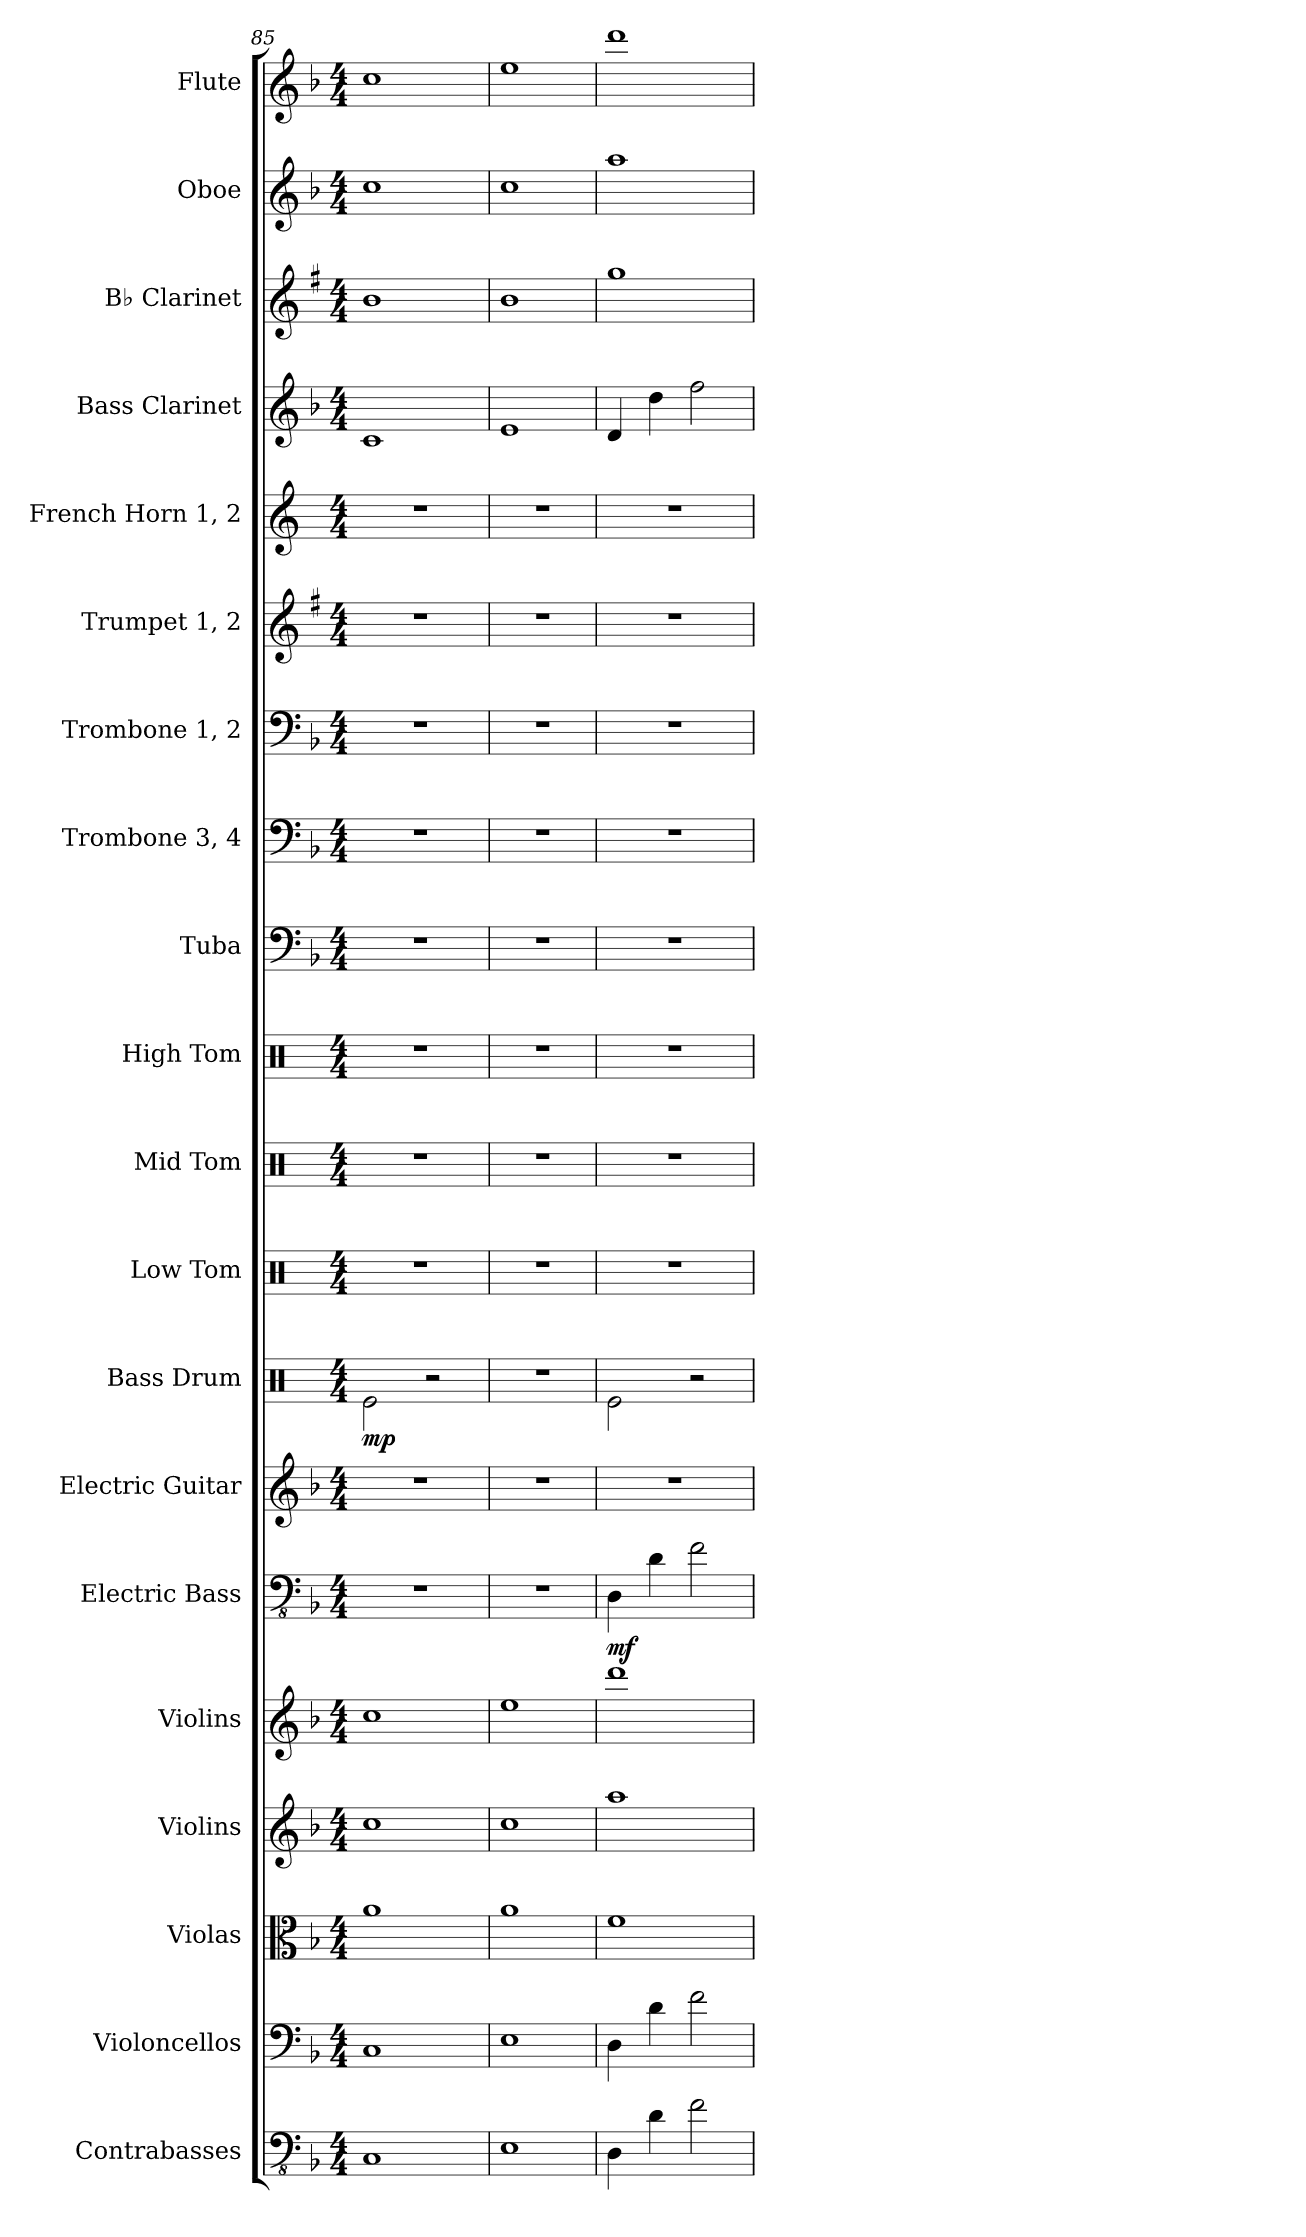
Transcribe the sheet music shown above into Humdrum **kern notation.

**kern	**kern	**kern	**kern	**kern	**kern	**dynam	**kern	**kern	**dynam	**kern	**kern	**kern	**kern	**kern	**kern	**kern	**kern	**kern	**kern	**kern	**kern
*part20	*part19	*part18	*part17	*part16	*part15	*part15	*part14	*part13	*part13	*part12	*part11	*part10	*part9	*part8	*part7	*part6	*part5	*part4	*part3	*part2	*part1
*staff20	*staff19	*staff18	*staff17	*staff16	*staff15	*staff15	*staff14	*staff13	*staff13	*staff12	*staff11	*staff10	*staff9	*staff8	*staff7	*staff6	*staff5	*staff4	*staff3	*staff2	*staff1
*I"Contrabasses	*I"Violoncellos	*I"Violas	*I"Violins	*I"Violins	*I"Electric Bass	*	*I"Electric Guitar	*I"Bass Drum	*	*I"Low Tom	*I"Mid Tom	*I"High Tom	*I"Tuba	*I"Trombone 3, 4	*I"Trombone 1, 2	*I"Trumpet 1, 2	*I"French Horn 1, 2	*I"Bass Clarinet	*I"B♭ Clarinet	*I"Oboe	*I"Flute
*I'Cbs.	*I'Vcs.	*I'Vlas.	*I'Vlns.	*I'Vlns.	*I'El. B.	*	*I'El. Guit.	*I'B. Dr.	*	*I'L Tom	*I'M Tom	*I'H Tom	*I'Tba.	*I'Tbn. 3, 4	*I'Tbn. 1, 2	*I'Tpt. 1, 2	*I'F Hn. 1, 2	*I'B. Cl.	*I'B♭ Cl.	*I'Ob.	*I'Fl.
*clefFv4	*clefF4	*clefC3	*clefG2	*clefG2	*clefFv4	*	*clefG2	*clefX	*	*clefX	*clefX	*clefX	*clefF4	*clefF4	*clefF4	*clefG2	*clefG2	*clefG2	*clefG2	*clefG2	*clefG2
*	*	*	*	*	*	*	*	*	*	*	*	*	*	*	*	*ITrd1c2	*ITrd4c7	*ITrd8c14	*ITrd1c2	*	*
*k[b-]	*k[b-]	*k[b-]	*k[b-]	*k[b-]	*k[b-]	*	*k[b-]	*k[]	*	*k[]	*k[]	*k[]	*k[b-]	*k[b-]	*k[b-]	*k[b-]	*k[b-]	*k[b-]	*k[b-]	*k[b-]	*k[b-]
*M4/4	*M4/4	*M4/4	*M4/4	*M4/4	*M4/4	*	*M4/4	*M4/4	*	*M4/4	*M4/4	*M4/4	*M4/4	*M4/4	*M4/4	*M4/4	*M4/4	*M4/4	*M4/4	*M4/4	*M4/4
=85	=85	=85	=85	=85	=85	=85	=85	=85	=85	=85	=85	=85	=85	=85	=85	=85	=85	=85	=85	=85	=85
!	!	!	!	!	!	!	!	!	!LO:DY:b	!	!	!	!	!	!	!	!	!	!	!	!
1CC	1C	1a	1cc	1cc	1r	.	1r	2Re\	mp	1r	1r	1r	1r	1r	1r	1r	1r	1C	1a	1cc	1cc
.	.	.	.	.	.	.	.	2r	.	.	.	.	.	.	.	.	.	.	.	.	.
=86	=86	=86	=86	=86	=86	=86	=86	=86	=86	=86	=86	=86	=86	=86	=86	=86	=86	=86	=86	=86	=86
1EE	1E	1a	1cc	1ee	1r	.	1r	1r	.	1r	1r	1r	1r	1r	1r	1r	1r	1E	1a	1cc	1ee
=87	=87	=87	=87	=87	=87	=87	=87	=87	=87	=87	=87	=87	=87	=87	=87	=87	=87	=87	=87	=87	=87
!	!	!	!	!	!	!LO:DY:b	!	!	!	!	!	!	!	!	!	!	!	!	!	!	!
4DD\	4D\	1f	1aa	1ddd	4DD\	mf	1r	2Re\	.	1r	1r	1r	1r	1r	1r	1r	1r	4D/	1ff	1aa	1ddd
4D\	4d\	.	.	.	4D\	.	.	.	.	.	.	.	.	.	.	.	.	4d\	.	.	.
2F\	2f\	.	.	.	2F\	.	.	2r	.	.	.	.	.	.	.	.	.	2f\	.	.	.
=	=	=	=	=	=	=	=	=	=	=	=	=	=	=	=	=	=	=	=	=	=
*-	*-	*-	*-	*-	*-	*-	*-	*-	*-	*-	*-	*-	*-	*-	*-	*-	*-	*-	*-	*-	*-
